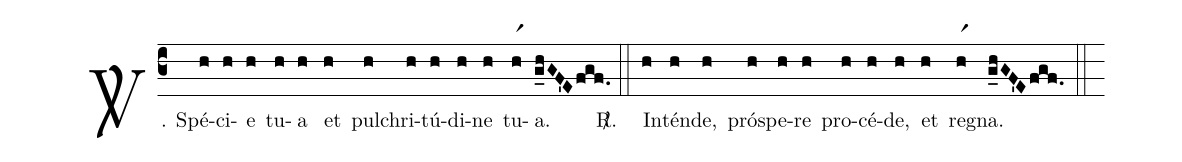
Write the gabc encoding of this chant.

%%
(c3)
<sp>V/</sp>. Sp{é}(h)ci(h)e(h) tu(h)a(h) et(h) pul(h)chri(h)tú(h)di(h)ne(h) tu(hr1)a.(g_hGF'Efgf.) <sp>R/</sp>.(::)
In(h)tén(h)de,(h) pró(h)spe(h)re(h) pro(h)cé(h)de,(h) et(h) reg(hr1)na.(g_hGF'Efgf.) (::)
